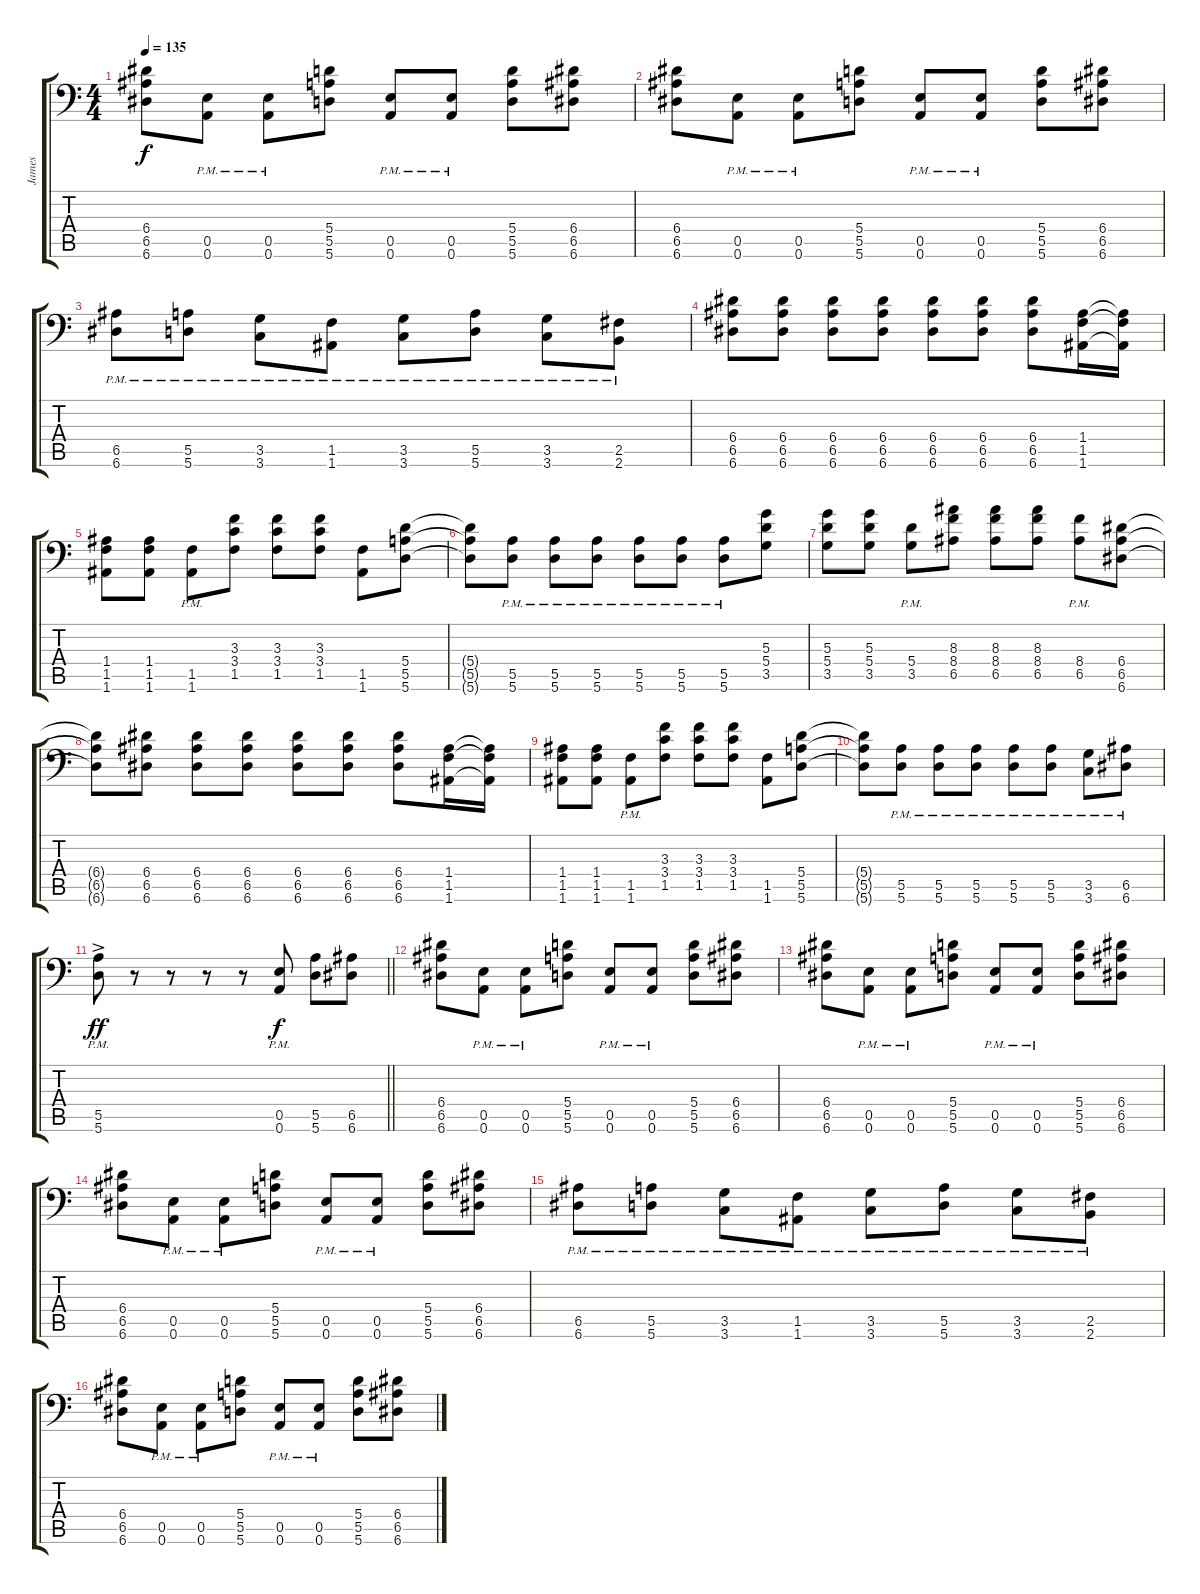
\track ("James" "James") {instrument distortionguitar}
\staff {score tabs}
\tuning (B3 Gb3 D3 A2 E2 A1) {hide}
\ts (4 4)
\tempo 135
\clef f4
\ks c
(6.4 6.5 6.6).8{dy f} (0.5{pm} 0.6{pm}).8 (0.5{pm} 0.6{pm}).8 (5.4 5.5 5.6).8 (0.5{pm} 0.6{pm}).8 (0.5{pm} 0.6{pm}).8 (5.4 5.5 5.6).8 (6.4 6.5 6.6).8 |
(6.4 6.5 6.6).8 (0.5{pm} 0.6{pm}).8 (0.5{pm} 0.6{pm}).8 (5.4 5.5 5.6).8 (0.5{pm} 0.6{pm}).8 (0.5{pm} 0.6{pm}).8 (5.4 5.5 5.6).8 (6.4 6.5 6.6).8 |
(6.5{pm} 6.6{pm}).8 (5.5{pm} 5.6{pm}).8 (3.5{pm} 3.6{pm}).8 (1.5{pm} 1.6{pm}).8 (3.5{pm} 3.6{pm}).8 (5.5{pm} 5.6{pm}).8 (3.5{pm} 3.6{pm}).8 (2.5{pm} 2.6{pm}).8 |
(6.4 6.5 6.6).8 (6.4 6.5 6.6).8 (6.4 6.5 6.6).8 (6.4 6.5 6.6).8 (6.4 6.5 6.6).8 (6.4 6.5 6.6).8 (6.4 6.5 6.6).8 (1.4 1.5 1.6).16 (1.4{t} 1.5{t} 1.6{t}).16 |
(1.4 1.5 1.6).8 (1.4 1.5 1.6).8 (1.5{pm} 1.6{pm}).8 (3.3 3.4 1.5).8 (3.3 3.4 1.5).8 (3.3 3.4 1.5).8 (1.5 1.6).8 (5.4 5.5 5.6).8 |
(5.4{t} 5.5{t} 5.6{t}).8 (5.5{pm} 5.6{pm}).8 (5.5{pm} 5.6{pm}).8 (5.5{pm} 5.6{pm}).8 (5.5{pm} 5.6{pm}).8 (5.5{pm} 5.6{pm}).8 (5.5{pm} 5.6{pm}).8 (5.3 5.4 3.5).8 |
(5.3 5.4 3.5).8 (5.3 5.4 3.5).8 (5.4{pm} 3.5{pm}).8 (8.3 8.4 6.5).8 (8.3 8.4 6.5).8 (8.3 8.4 6.5).8 (8.4{pm} 6.5{pm}).8 (6.4 6.5 6.6).8 |
(6.4{t} 6.5{t} 6.6{t}).8 (6.4 6.5 6.6).8 (6.4 6.5 6.6).8 (6.4 6.5 6.6).8 (6.4 6.5 6.6).8 (6.4 6.5 6.6).8 (6.4 6.5 6.6).8 (1.4 1.5 1.6).16 (1.4{t} 1.5{t} 1.6{t}).16 |
(1.4 1.5 1.6).8 (1.4 1.5 1.6).8 (1.5{pm} 1.6{pm}).8 (3.3 3.4 1.5).8 (3.3 3.4 1.5).8 (3.3 3.4 1.5).8 (1.5 1.6).8 (5.4 5.5 5.6).8 |
(5.4{t} 5.5{t} 5.6{t}).8 (5.5{pm} 5.6{pm}).8 (5.5{pm} 5.6{pm}).8 (5.5{pm} 5.6{pm}).8 (5.5{pm} 5.6{pm}).8 (5.5{pm} 5.6{pm}).8 (3.5{pm} 3.6{pm}).8 (6.5{pm} 6.6{pm}).8 |
\barLineRight lightlight
(5.5{pm} 5.6{ac pm}).8{dy ff} r.8 r.8 r.8 r.8 (0.5{pm} 0.6{pm}).8{dy f} (5.5 5.6).8 (6.5 6.6).8 |
(6.4 6.5 6.6).8 (0.5{pm} 0.6{pm}).8 (0.5{pm} 0.6{pm}).8 (5.4 5.5 5.6).8 (0.5{pm} 0.6{pm}).8 (0.5{pm} 0.6{pm}).8 (5.4 5.5 5.6).8 (6.4 6.5 6.6).8 |
(6.4 6.5 6.6).8 (0.5{pm} 0.6{pm}).8 (0.5{pm} 0.6{pm}).8 (5.4 5.5 5.6).8 (0.5{pm} 0.6{pm}).8 (0.5{pm} 0.6{pm}).8 (5.4 5.5 5.6).8 (6.4 6.5 6.6).8 |
(6.4 6.5 6.6).8 (0.5{pm} 0.6{pm}).8 (0.5{pm} 0.6{pm}).8 (5.4 5.5 5.6).8 (0.5{pm} 0.6{pm}).8 (0.5{pm} 0.6{pm}).8 (5.4 5.5 5.6).8 (6.4 6.5 6.6).8 |
(6.5{pm} 6.6{pm}).8 (5.5{pm} 5.6{pm}).8 (3.5{pm} 3.6{pm}).8 (1.5{pm} 1.6{pm}).8 (3.5{pm} 3.6{pm}).8 (5.5{pm} 5.6{pm}).8 (3.5{pm} 3.6{pm}).8 (2.5{pm} 2.6{pm}).8 |
(6.4 6.5 6.6).8 (0.5{pm} 0.6{pm}).8 (0.5{pm} 0.6{pm}).8 (5.4 5.5 5.6).8 (0.5{pm} 0.6{pm}).8 (0.5{pm} 0.6{pm}).8 (5.4 5.5 5.6).8 (6.4 6.5 6.6).8
